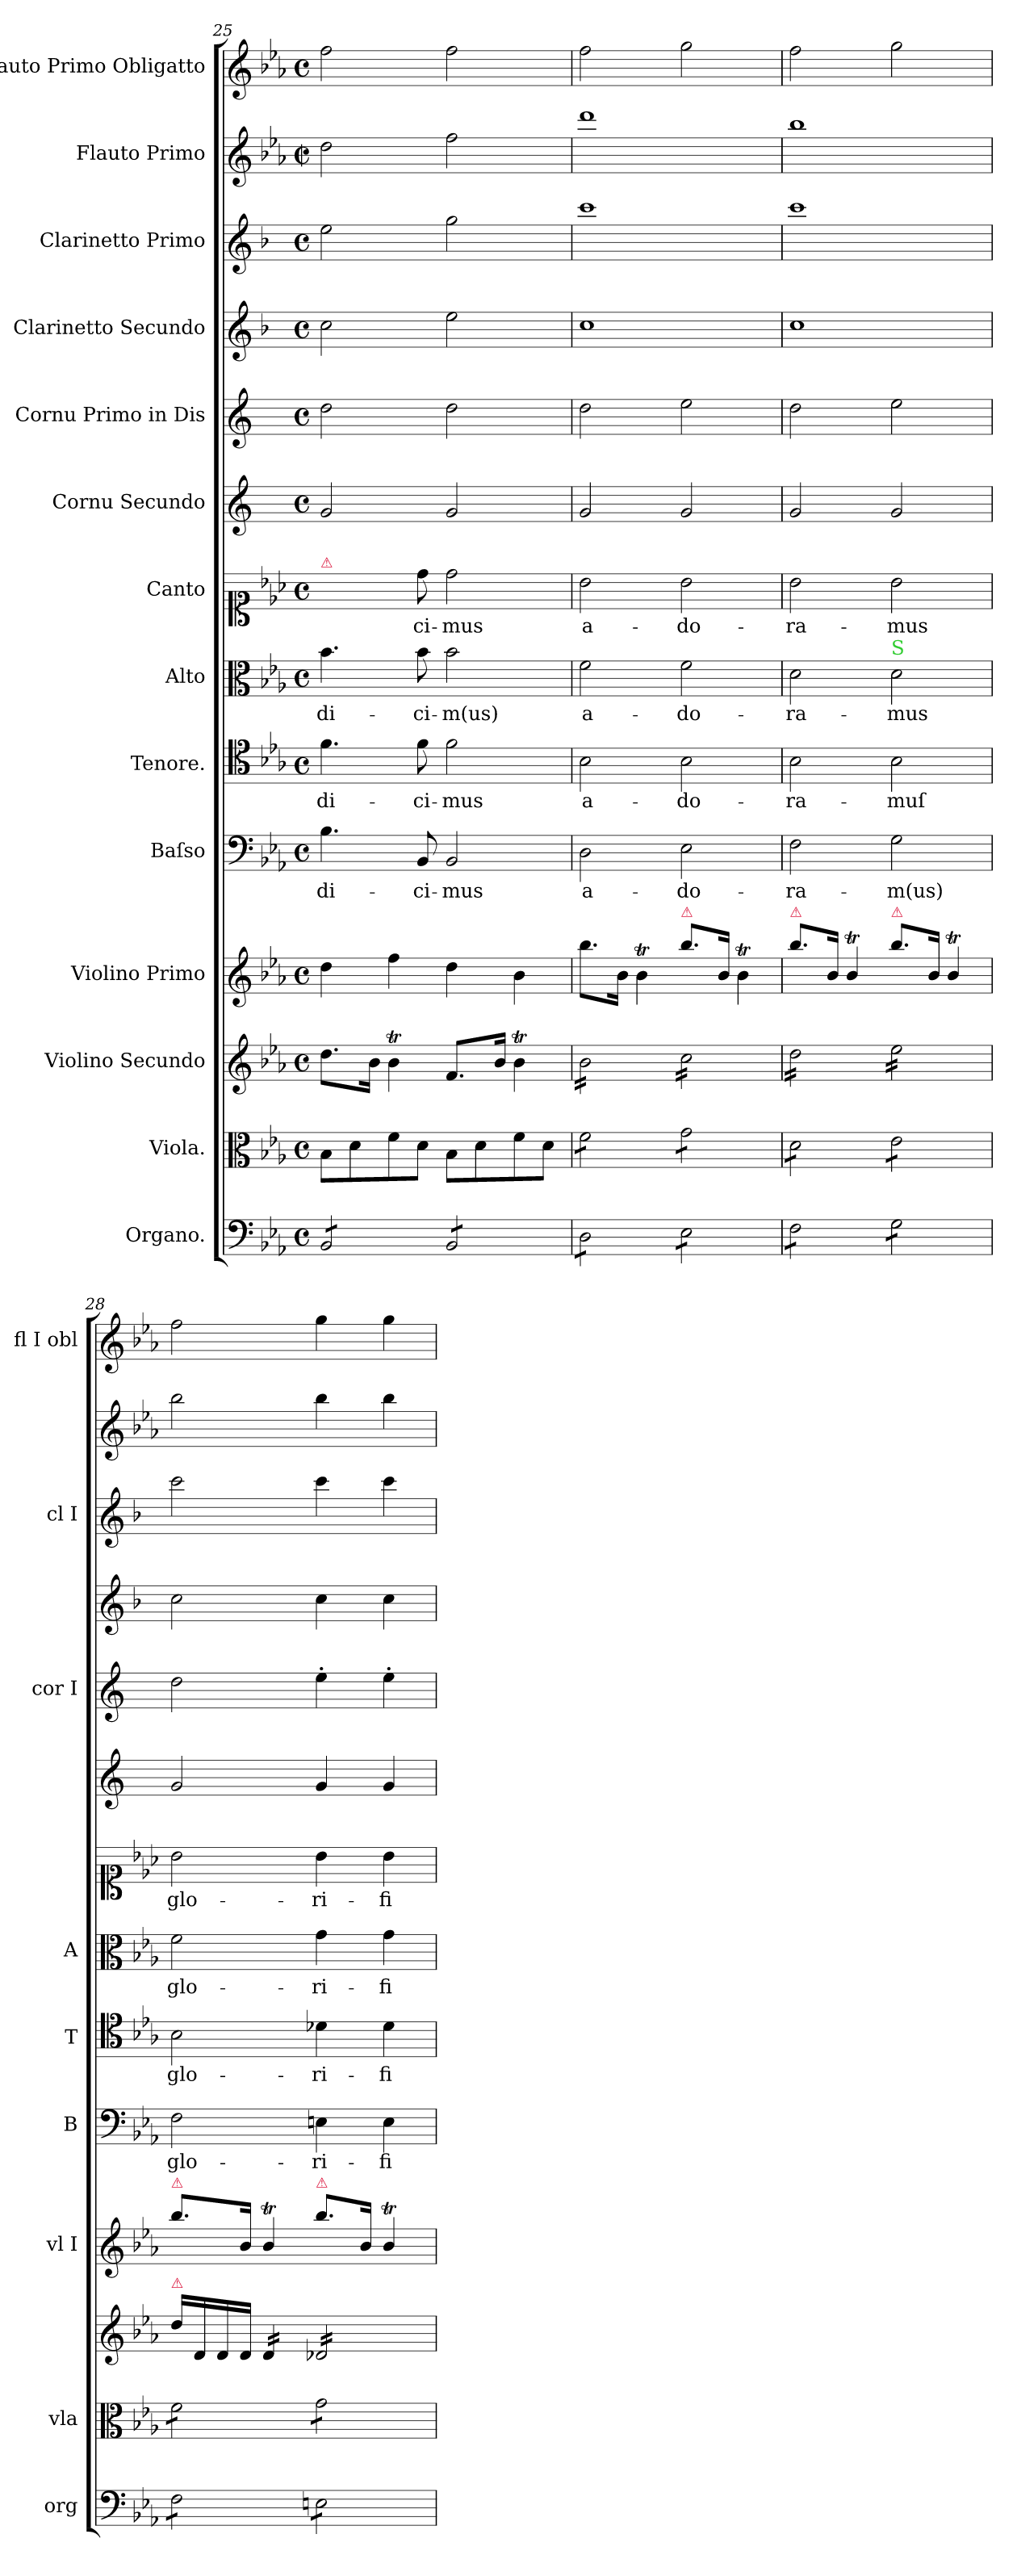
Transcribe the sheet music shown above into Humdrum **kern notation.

**kern	**kern	**kern	**kern	**kern	**text	**kern	**text	**kern	**text	**kern	**text	**kern	**kern	**kern	**kern	**kern	**kern
*part14	*part13	*part12	*part11	*part10	*part10	*part9	*part9	*part8	*part8	*part7	*part7	*part6	*part5	*part4	*part3	*part2	*part1
*staff14	*staff13	*staff12	*staff11	*staff10	*staff10	*staff9	*staff9	*staff8	*staff8	*staff7	*staff7	*staff6	*staff5	*staff4	*staff3	*staff2	*staff1
*I"Organo.	*I"Viola.	*I"Violino Secundo	*I"Violino Primo	*I"Baſso	*	*I"Tenore.	*	*I"Alto	*	*I"Canto	*	*I"Cornu Secundo	*I"Cornu Primo in Dis	*I"Clarinetto Secundo	*I"Clarinetto Primo	*I"Flauto Primo	*I"Flauto Primo Obligatto
*I'org	*I'vla	*	*I'vl I	*I'B	*	*I'T	*	*I'A	*	*	*	*	*I'cor I	*	*I'cl I	*	*I'fl I obl
*clefF4	*clefC3	*clefG2	*clefG2	*clefF4	*	*clefC4	*	*clefC3	*	*clefC1	*	*clefG2	*clefG2	*clefG2	*clefG2	*clefG2	*clefG2
*	*	*	*	*	*	*	*	*	*	*	*	*ITrd5c9	*ITrd5c9	*ITrd1c2	*ITrd1c2	*	*
*k[b-e-a-]	*k[b-e-a-]	*k[b-e-a-]	*k[b-e-a-]	*k[b-e-a-]	*	*k[b-e-a-]	*	*k[b-e-a-]	*	*k[b-e-a-]	*	*k[b-e-a-]	*k[b-e-a-]	*k[b-e-a-]	*k[b-e-a-]	*k[b-e-a-]	*k[b-e-a-]
*E-:	*E-:	*E-:	*E-:	*E-:	*	*E-:	*	*E-:	*	*E-:	*	*	*	*	*	*E-:	*E-:
*M4/4	*M4/4	*M4/4	*M4/4	*M4/4	*	*M4/4	*	*M4/4	*	*M4/4	*	*M4/4	*M4/4	*M4/4	*M4/4	*M4/4	*M4/4
*met(c)	*met(c)	*met(c)	*met(c)	*met(c)	*	*met(c)	*	*met(c)	*	*met(c)	*	*met(c)	*met(c)	*met(c)	*met(c)	*met(c|)	*met(c)
=25	=25	=25	=25	=25	=25	=25	=25	=25	=25	=25	=25	=25	=25	=25	=25	=25	=25
!	!	!	!	!	!	!	!	!	!	!LO:TX:a:color=crimson:t=⚠	!	!	!	!	!	!	!
*tremolo	*	*	*	*	*	*	*	*	*	*	*	*	*	*	*	*	*
8BB-/L	8B-\L	8.dd\L	4dd\	4.B-\	-di-	4.f\	-di-	4.b-\	-di-	4.ryy	.	2B-/	2f\	2b-\	2dd\	2dd\	2ff\
8BB-/	8d\	.	.	.	.	.	.	.	.	.	.	.	.	.	.	.	.
.	.	16b-\Jk	.	.	.	.	.	.	.	.	.	.	.	.	.	.	.
8BB-/	8f\	4b-T\	4ff\	.	.	.	.	.	.	.	.	.	.	.	.	.	.
8BB-/J	8d\J	.	.	8BB-/	-ci-	8f\	-ci-	8b-\	-ci-	8dd\	-ci-	.	.	.	.	.	.
8BB-/L	8B-\L	8.f/L	4dd\	2BB-/	-mus	2f\	-mus	2b-\	-m(us)	2dd\	-mus	2B-/	2f\	2dd\	2ff\	2ff\	2ff\
8BB-/	8d\	.	.	.	.	.	.	.	.	.	.	.	.	.	.	.	.
.	.	16b-/Jk	.	.	.	.	.	.	.	.	.	.	.	.	.	.	.
8BB-/	8f\	4b-T\	4b-\	.	.	.	.	.	.	.	.	.	.	.	.	.	.
8BB-/J	8d\J	.	.	.	.	.	.	.	.	.	.	.	.	.	.	.	.
=26	=26	=26	=26	=26	=26	=26	=26	=26	=26	=26	=26	=26	=26	=26	=26	=26	=26
*	*tremolo	*	*	*	*	*	*	*	*	*	*	*	*	*	*	*	*
*	*	*tremolo	*	*	*	*	*	*	*	*	*	*	*	*	*	*	*
8D\L	8f\L	16b-\LL	8.bb-\L	2D\	a-	2B-\	a-	2f\	a-	2b-\	a-	2B-/	2f\	1b-	1bb-	1ddd	2ff\
.	.	16b-\	.	.	.	.	.	.	.	.	.	.	.	.	.	.	.
8D\	8f\	16b-\	.	.	.	.	.	.	.	.	.	.	.	.	.	.	.
.	.	16b-\	16b-\Jk	.	.	.	.	.	.	.	.	.	.	.	.	.	.
8D\	8f\	16b-\	4b-T\	.	.	.	.	.	.	.	.	.	.	.	.	.	.
.	.	16b-\	.	.	.	.	.	.	.	.	.	.	.	.	.	.	.
8D\J	8f\J	16b-\	.	.	.	.	.	.	.	.	.	.	.	.	.	.	.
.	.	16b-\JJ	.	.	.	.	.	.	.	.	.	.	.	.	.	.	.
!	!	!	!LO:TX:a:color=crimson:t=⚠	!	!	!	!	!	!	!	!	!	!	!	!	!	!
8E-\L	8g\L	16cc\LL	8.bb-\L	2E-\	-do-	2B-\	-do-	2f\	-do-	2b-\	-do-	2B-/	2g\	.	.	.	2gg\
.	.	16cc\	.	.	.	.	.	.	.	.	.	.	.	.	.	.	.
8E-\	8g\	16cc\	.	.	.	.	.	.	.	.	.	.	.	.	.	.	.
.	.	16cc\	16b-/Jk	.	.	.	.	.	.	.	.	.	.	.	.	.	.
8E-\	8g\	16cc\	4b-T\	.	.	.	.	.	.	.	.	.	.	.	.	.	.
.	.	16cc\	.	.	.	.	.	.	.	.	.	.	.	.	.	.	.
8E-\J	8g\J	16cc\	.	.	.	.	.	.	.	.	.	.	.	.	.	.	.
.	.	16cc\JJ	.	.	.	.	.	.	.	.	.	.	.	.	.	.	.
=27	=27	=27	=27	=27	=27	=27	=27	=27	=27	=27	=27	=27	=27	=27	=27	=27	=27
!	!	!	!LO:TX:a:color=crimson:t=⚠	!	!	!	!	!	!	!	!	!	!	!	!	!	!
8F\L	8d\L	16dd\LL	8.bb-\L	2F\	-ra-	2B-\	-ra-	2d\	-ra-	2b-\	-ra-	2B-/	2f\	1b-	1bb-	1bb-	2ff\
.	.	16dd\	.	.	.	.	.	.	.	.	.	.	.	.	.	.	.
8F\	8d\	16dd\	.	.	.	.	.	.	.	.	.	.	.	.	.	.	.
.	.	16dd\	16b-/Jk	.	.	.	.	.	.	.	.	.	.	.	.	.	.
8F\	8d\	16dd\	4b-T/	.	.	.	.	.	.	.	.	.	.	.	.	.	.
.	.	16dd\	.	.	.	.	.	.	.	.	.	.	.	.	.	.	.
8F\J	8d\J	16dd\	.	.	.	.	.	.	.	.	.	.	.	.	.	.	.
.	.	16dd\JJ	.	.	.	.	.	.	.	.	.	.	.	.	.	.	.
!	!	!	!	!	!	!	!	!LO:TX:a:color=limegreen:t=S	!	!	!	!	!	!	!	!	!
!	!	!	!LO:TX:a:color=crimson:t=⚠	!	!	!	!	!	!	!	!	!	!	!	!	!	!
8G\L	8e-\L	16ee-\LL	8.bb-\L	2G\	-m(us)	2B-\	-muſ	2d\	-mus	2b-\	-mus	2B-/	2g\	.	.	.	2gg\
.	.	16ee-\	.	.	.	.	.	.	.	.	.	.	.	.	.	.	.
8G\	8e-\	16ee-\	.	.	.	.	.	.	.	.	.	.	.	.	.	.	.
.	.	16ee-\	16b-/Jk	.	.	.	.	.	.	.	.	.	.	.	.	.	.
8G\	8e-\	16ee-\	4b-T/	.	.	.	.	.	.	.	.	.	.	.	.	.	.
.	.	16ee-\	.	.	.	.	.	.	.	.	.	.	.	.	.	.	.
8G\J	8e-\J	16ee-\	.	.	.	.	.	.	.	.	.	.	.	.	.	.	.
.	.	16ee-\JJ	.	.	.	.	.	.	.	.	.	.	.	.	.	.	.
*	*	*Xtremolo	*	*	*	*	*	*	*	*	*	*	*	*	*	*	*
=28	=28	=28	=28	=28	=28	=28	=28	=28	=28	=28	=28	=28	=28	=28	=28	=28	=28
!	!	!	!LO:TX:a:color=crimson:t=⚠	!	!	!	!	!	!	!	!	!	!	!	!	!	!
!	!	!LO:TX:a:color=crimson:t=⚠	!	!	!	!	!	!	!	!	!	!	!	!	!	!	!
8F\L	8f\L	16dd\LL	8.bb-\L	2F\	glo-	2B-\	glo-	2f\	glo-	2b-\	glo-	2B-/	2f\	2b-\	2bb-\	2bb-\	2ff\
.	.	16d/	.	.	.	.	.	.	.	.	.	.	.	.	.	.	.
8F\	8f\	16d/	.	.	.	.	.	.	.	.	.	.	.	.	.	.	.
.	.	16d/JJ	16b-/Jk	.	.	.	.	.	.	.	.	.	.	.	.	.	.
*	*	*tremolo	*	*	*	*	*	*	*	*	*	*	*	*	*	*	*
8F\	8f\	16d/LL	4b-T/	.	.	.	.	.	.	.	.	.	.	.	.	.	.
.	.	16d/	.	.	.	.	.	.	.	.	.	.	.	.	.	.	.
8F\J	8f\J	16d/	.	.	.	.	.	.	.	.	.	.	.	.	.	.	.
.	.	16d/JJ	.	.	.	.	.	.	.	.	.	.	.	.	.	.	.
!	!	!	!LO:TX:a:color=crimson:t=⚠	!	!	!	!	!	!	!	!	!	!	!	!	!	!
8En\L	8g\L	16d-X/LL	8.bb-\L	4En\	-ri-	4d-X\	-ri-	4g\	-ri-	4b-\	-ri-	4B-/	4g'\	4b-\	4bb-\	4bb-\	4gg\
.	.	16d-X/	.	.	.	.	.	.	.	.	.	.	.	.	.	.	.
8En\	8g\	16d-X/	.	.	.	.	.	.	.	.	.	.	.	.	.	.	.
.	.	16d-X/	16b-/Jk	.	.	.	.	.	.	.	.	.	.	.	.	.	.
8En\	8g\	16d-X/	4b-T/	4E\	-fi-	4d-\	-fi-	4g\	-fi-	4b-\	-fi-	4B-/	4g'\	4b-\	4bb-\	4bb-\	4gg\
.	.	16d-X/	.	.	.	.	.	.	.	.	.	.	.	.	.	.	.
8En\J	8g\J	16d-X/	.	.	.	.	.	.	.	.	.	.	.	.	.	.	.
*	*Xtremolo	*	*	*	*	*	*	*	*	*	*	*	*	*	*	*	*
*Xtremolo	*	*	*	*	*	*	*	*	*	*	*	*	*	*	*	*	*
.	.	16d-X/JJ	.	.	.	.	.	.	.	.	.	.	.	.	.	.	.
*	*	*Xtremolo	*	*	*	*	*	*	*	*	*	*	*	*	*	*	*
=	=	=	=	=	=	=	=	=	=	=	=	=	=	=	=	=	=
*-	*-	*-	*-	*-	*-	*-	*-	*-	*-	*-	*-	*-	*-	*-	*-	*-	*-
